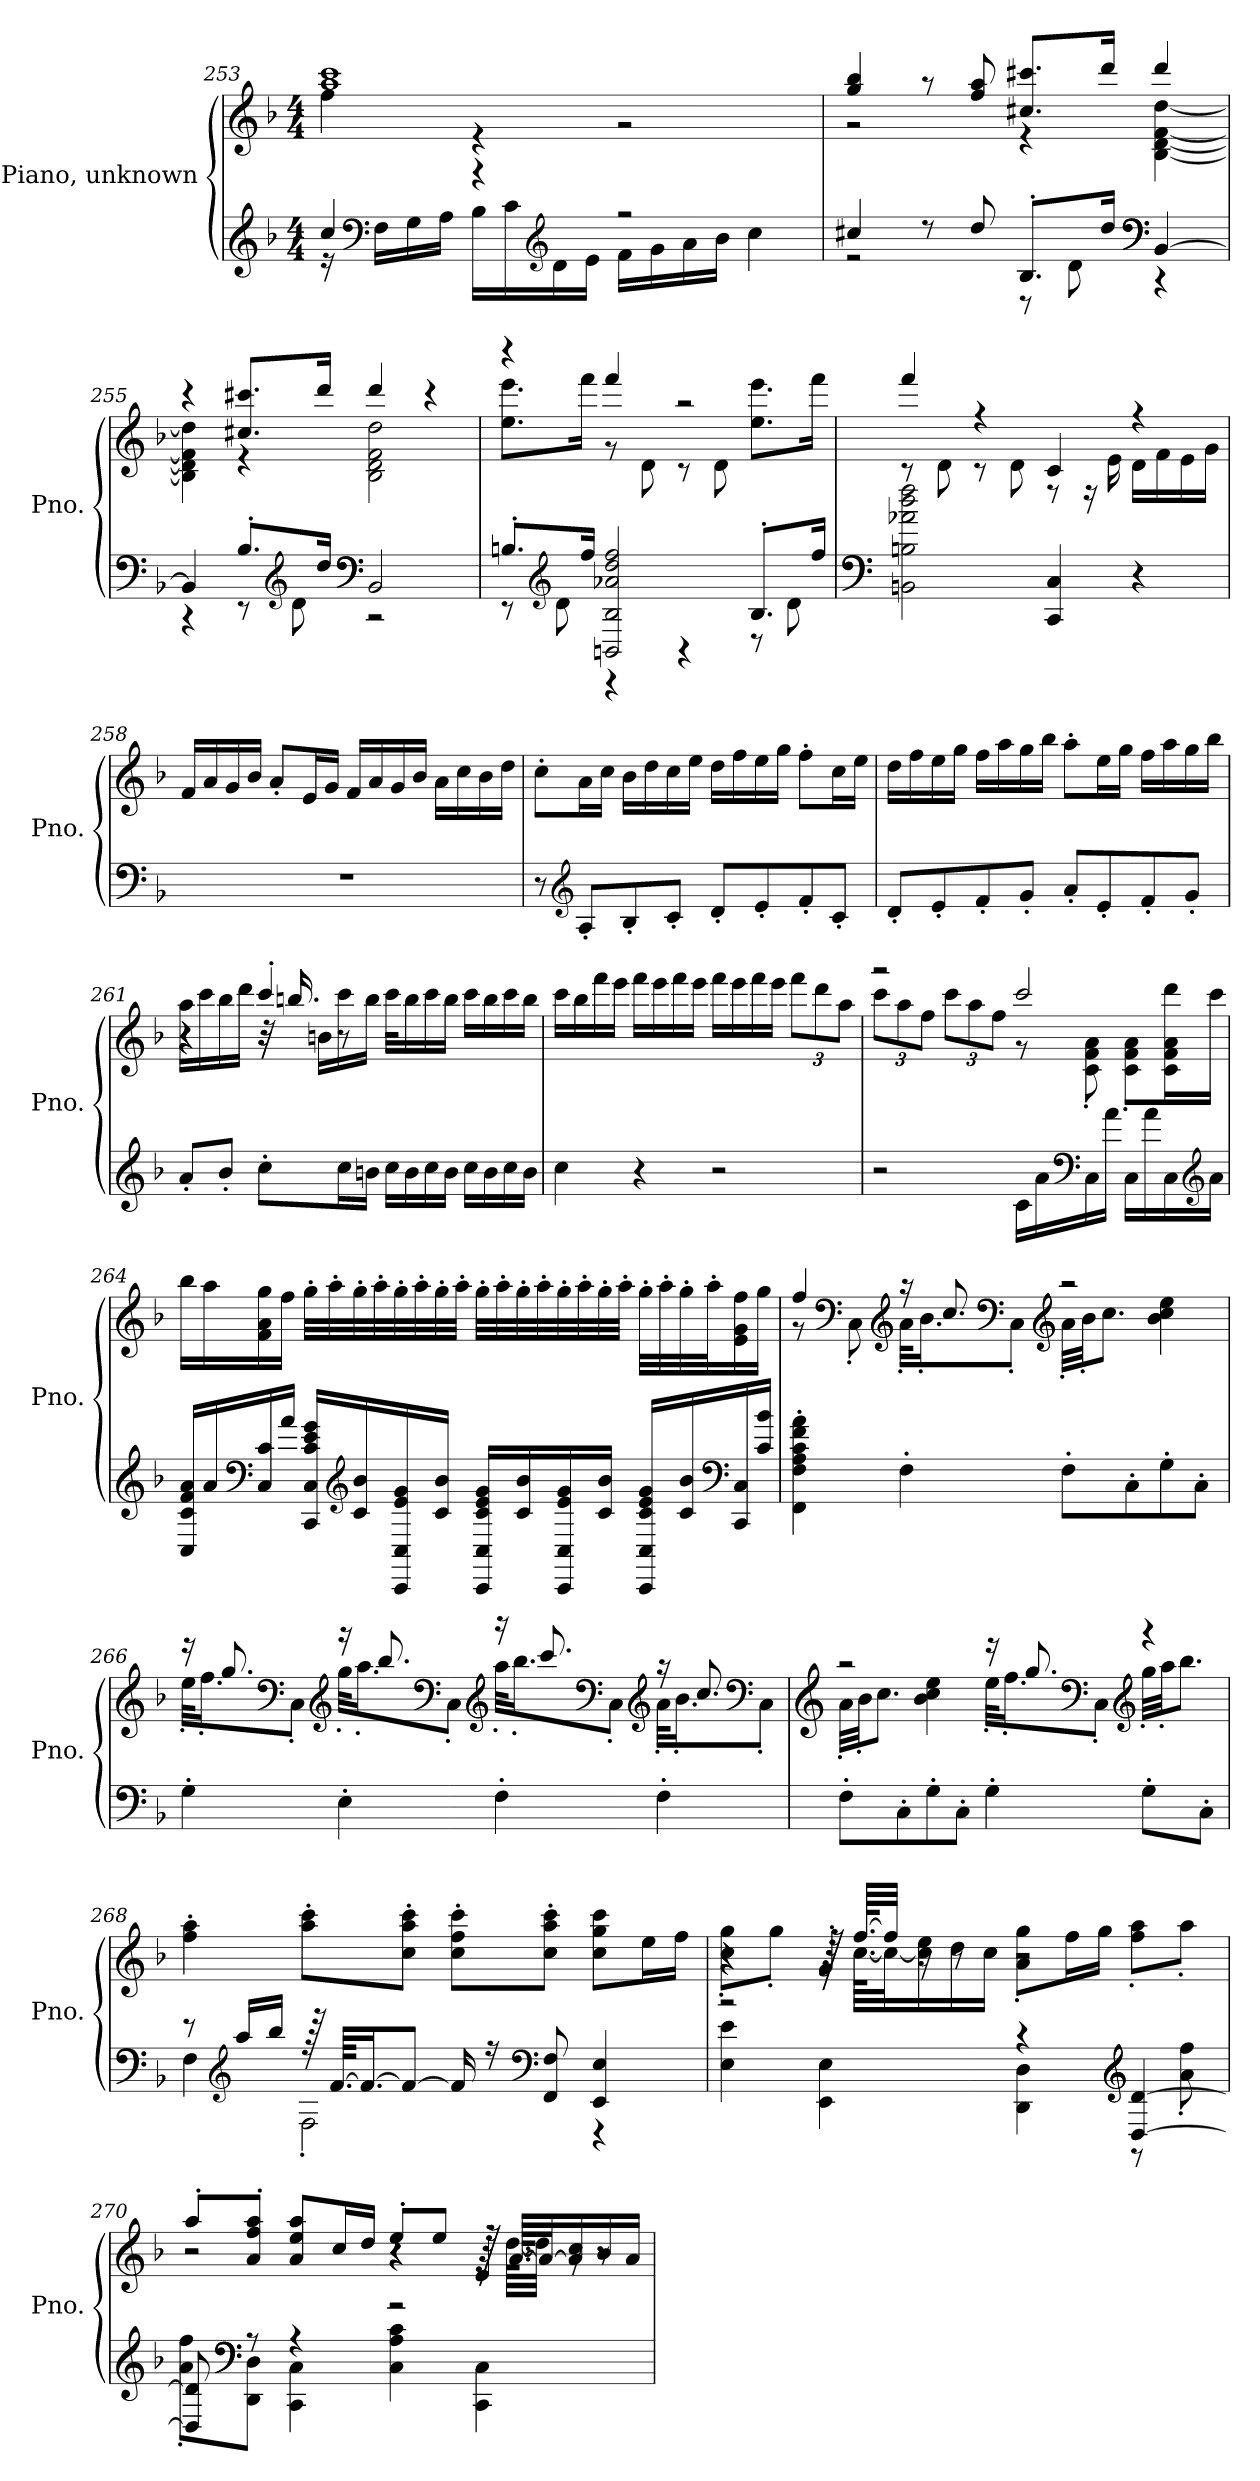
**kern	**kern
*part1	*part1
*staff2	*staff1
*I"Piano, unknown	*
*I'Pno.	*
*clefG2	*clefG2
*k[b-]	*k[b-]
*M4/4	*M4/4
=253	=253
*^	*^
4cc/	16r	1aa 1ccc	4ff\
*clefF4	*	*	*
.	16F\LL	.	.
.	16G\	.	.
.	16A\JJ	.	.
4r	16B-\LL	.	4r
.	16c\	.	.
*clefG2	*	*	*
.	16d\	.	.
.	16e\JJ	.	.
2r	16f\LL	.	2r
.	16g\	.	.
.	16a\	.	.
.	16b-\JJ	.	.
.	4cc\	.	.
=254	=254	=254	=254
4cc#X/	2r	4gg/ 4bb-/	2r
8r	.	8r	.
8dd/	.	8ff/ 8aa/	.
8.B-'/L	8r	8.cc#X/ 8.ccc#X/L	4r
.	8d\	.	.
16dd/Jk	.	16ddd/Jk	.
*clefF4	*	*	*
[4BB-/	4r	4ddd/	[4B-\ [4d\ [4f\ [4dd\
!!LO:LB:g=z	!!
=255	=255	=255	=255
4BB-/]	4r	4r	4B-\] 4d\] 4f\] 4dd\]
8.B-'/L	8r	8.cc#X/ 8.ccc#X/L	4r
*clefG2	*	*	*
.	8d\	.	.
16dd/Jk	.	16ddd/Jk	.
*clefF4	*	*	*
2BB-/	2r	4ddd/	2B-\ 2d\ 2f\ 2dd\
.	.	4r	.
=256	=256	=256	=256
8.Bn'/L	8r	4r	8.ee\ 8.eee\L
*clefG2	*	*	*
.	8d\	.	.
16ff/Jk	.	.	16fff\Jk
2BBn/ 2B/ 2a-X/ 2dd/ 2ff/	4r	4fff/	8r
.	.	.	8d\
.	4r	2r	8r
.	.	.	8d\
8.B'/L	8r	.	8.ee\ 8.eee\L
.	8d\	.	.
16ff/Jk	.	.	16fff\Jk
*v	*v	*	*
=257	=257	=257
*clefF4	*	*
2BBn\ 2Bn\ 2a-X\ 2dd\ 2ff\	4fff/	8r
.	.	8d\
.	4r	8r
.	.	8d\
4CC/ 4C/	4c/	8r
.	.	16r
.	.	16e\
4r	4r	16d\LL
.	.	16f\
.	.	16e\
.	.	16g\JJ
*	*v	*v
!!LO:LB:g=z
=258	=258
1r	16f/LL
.	16a/
.	16g/
.	16b-/JJ
.	8a'/L
.	16e/L
.	16g/JJ
.	16f/LL
.	16a/
.	16g/
.	16b-/JJ
.	16a\LL
.	16cc\
.	16b-\
.	16dd\JJ
=259	=259
8r	8cc'\L
*clefG2	*
8A'/L	16a\L
.	16cc\JJ
8B-'/	16b-\LL
.	16dd\
8c'/J	16cc\
.	16ee\JJ
8d'/L	16dd\LL
.	16ff\
8e'/	16ee\
.	16gg\JJ
8f'/	8ff'\L
8c'/J	16cc\L
.	16ee\JJ
=260	=260
8d'/L	16dd\LL
.	16ff\
8e'/	16ee\
.	16gg\JJ
8f'/	16ff\LL
.	16aa\
8g'/J	16gg\
.	16bb-\JJ
8a'/L	8aa'\L
8e'/	16ee\L
.	16gg\JJ
8f'/	16ff\LL
.	16aa\
8g'/J	16gg\
.	16bb-\JJ
!!LO:LB:g=z
=261	=261
*	*^
*	*	*^
8a'/L	4r	16aa\LL	4r
.	.	16ccc\	.
8b-'/J	.	16bb-\	.
.	.	16ddd\JJ	.
8cc'\L	4ccc'/	16r	32r
.	.	.	16.bbn/
.	.	16bn\LL	.
16cc\L	.	16ccc\	8r
16bn\JJ	.	16bb\JJ	.
16cc\LL	2r	16ccc\LL	2r
16b\	.	16bb\	.
16cc\	.	16ccc\	.
16b\JJ	.	16bb\JJ	.
16cc\LL	.	16ccc\LL	.
16b\	.	16bb\	.
16cc\	.	16ccc\	.
16b\JJ	.	16bb\JJ	.
*	*v	*v	*v
=262	=262
4cc\	16ccc\LL
.	16bb-\
.	16fff\
.	16eee\JJ
4r	16fff\LL
.	16eee\
.	16fff\
.	16eee\JJ
2r	16fff\LL
.	16eee\
.	16fff\
.	16eee\JJ
*	*Xbrackettup
.	12fff\L
.	12ddd\
.	12aa\J
!!LO:PB:g=z
=263	=263
*	*^
2r	2r	12ccc\L
.	.	12aa\
.	.	12ff\J
.	.	12ccc\L
.	.	12aa\
.	.	12ff\J
16c\LL	2ccc/	8r
16a\	.	.
*clefF4	*	*
16C\	.	8c\' 8f\' 8a\'
16a\JJ	.	.
16C\LL	.	8c\' 8f\' 8a\'L
16a\	.	.
16C\	.	16c\ 16f\ 16a\ 16ddd\L
*clefG2	*	*
16a\JJ	.	16ccc\JJ
*	*v	*v
!!LO:LB:g=z
=264	=264
16C/ 16c/ 16f/ 16a/LL	16bb-\LL
16a/	16aa\
*clefF4	*
16C/ 16c/	16f\ 16a\ 16gg\
16a/JJ	16ff\JJ
16CC/ 16C/ 16c/ 16e/ 16g/LL	32gg'\LLL
.	32aa'\
*clefG2	*
16c/ 16b-/	32gg'\
.	32aa'\
16CC/ 16C/ 16e/ 16g/	32gg'\
.	32aa'\
16c/ 16b-/JJ	32gg'\
.	32aa'\JJJ
16CC/ 16C/ 16c/ 16e/ 16g/LL	32gg'\LLL
.	32aa'\
16c/ 16b-/	32gg'\
.	32aa'\
16CC/ 16C/ 16e/ 16g/	32gg'\
.	32aa'\
16c/ 16b-/JJ	32gg'\
.	32aa'\JJJ
16CC/ 16C/ 16c/ 16e/ 16g/LL	32gg'\LLL
.	32aa'\
16c/ 16b-/	32gg'\
.	32aa'\J
*clefF4	*
16CC/ 16C/	16e\ 16g\ 16ff\
16c/ 16b-/JJ	16gg\JJ
!!LO:LB:g=z
=265	=265
*	*^
4FF\' 4F\' 4A\' 4c\' 4f\' 4a\'	4ff/	8r
*	*clefF4	*
.	.	8C'\
*	*clefG2	*
4F'\	16r	32a'\KLL
.	.	16.b-'\J
.	8.cc/	.
*	*clefF4	*
.	.	8C'\J
*	*clefG2	*
8F'\L	2r	32a'\LLL
.	.	32b-'\JJ
.	.	8.cc\J
8C'\	.	.
8G'\	.	4b-\ 4cc\ 4ee\
8C'\J	.	.
!!LO:LB:g=z	!!
=266	=266	=266
4G'\	16r	32ee'\KLL
.	.	16.ff'\J
.	8.gg/	.
*	*clefF4	*
.	.	8C'\J
*	*clefG2	*
4E'\	16r	32gg'\KLL
.	.	16.aa'\J
.	8.bb-/	.
*	*clefF4	*
.	.	8C'\J
*	*clefG2	*
4F'\	16r	32aa'\KLL
.	.	16.bb-'\J
.	8.ccc/	.
*	*clefF4	*
.	.	8C'\J
*	*clefG2	*
4F'\	16r	32a'\KLL
.	.	16.b-'\J
.	8.cc/	.
*	*clefF4	*
.	.	8C'\J
!!LO:LB:g=z	!!
=267	=267	=267
*	*clefG2	*
8F'\L	2r	32a'\LLL
.	.	32b-'\JJ
.	.	8.cc\J
8C'\	.	.
8G'\	.	4b-\ 4cc\ 4ee\
8C'\J	.	.
4G'\	16r	32ee'\KLL
.	.	16.ff'\J
.	8.gg/	.
*	*clefF4	*
.	.	8C'\J
*	*clefG2	*
8G'\L	4r	32gg'\LLL
.	.	32aa'\JJ
.	.	8.bb-\J
8C'\J	.	.
*	*v	*v
=268	=268
*^	*
8r	4F\	4ff\' 4aa\'
*clefG2	*	*
16aa/LL	.	.
16bb-/JJ	.	.
128r	2F'\	8aa\' 8ccc\'L
[64.f/KKLL	.	.
16.f/J_	.	.
8f/J_	.	8cc\' 8aa\' 8ccc\'J
16f/]	.	8cc\' 8ff\' 8ccc\'L
16r	.	.
*clefF4	*	*
8FF/ 8F/	.	8cc\' 8aa\' 8ccc\'J
4EE/ 4E/	4r	8cc\ 8gg\ 8ccc\L
.	.	16ee\L
.	.	16ff\JJ
!!LO:LB:g=z
=269	=269	=269
*	*	*^
*	*	*	*^
2r	4E\ 4e\	4r	8cc\' 8gg\'L	4r
.	.	.	8gg'\J	.
.	4EE\ 4E\	128r	128r	4g'/
.	.	[64.ff/KLLL	[64.cc\KLLL	.
.	.	32ff/JJJ]	32cc\J_	.
.	.	16r	16cc\] 16ee\	.
.	.	8r	16dd\	.
.	.	.	16cc\JJ	.
4r	4DD\ 4D\	2r	8a\' 8gg\'L	2r
.	.	.	16ff\L	.
.	.	.	16gg\JJ	.
*clefG2	*	*	*	*
[4D/ [4d/	8r	.	8ff\' 8aa\'L	.
.	8a\' 8ff\'	.	8aa'\J	.
=270	=270	=270	=270	=270
8D/] 8d/]	8a\' 8ff\'L	8aa'/L	2r	2r
*clefF4	*	*	*	*
8r	8DD\ 8D\J	8a/' 8ff/' 8aa/'J	.	.
4r	4CC\ 4C\	8a/ 8ee/ 8aa/L	.	.
.	.	16cc/L	.	.
.	.	16dd/JJ	.	.
2r	4C\ 4A\ 4c\	8ee'/L	4r	4r
.	.	8ee/J	.	.
.	4CC\ 4C\	128r	128r	4e'/
.	.	[64.a/KLLL	[64.dd\KLLL	.
.	.	32a/J_	32dd\JJJ]	.
.	.	16a/] 16cc/	16r	.
.	.	16b-/	8r	.
.	.	16a/JJ	.	.
*v	*v	*	*	*
*	*v	*v	*v
=	=
*-	*-
